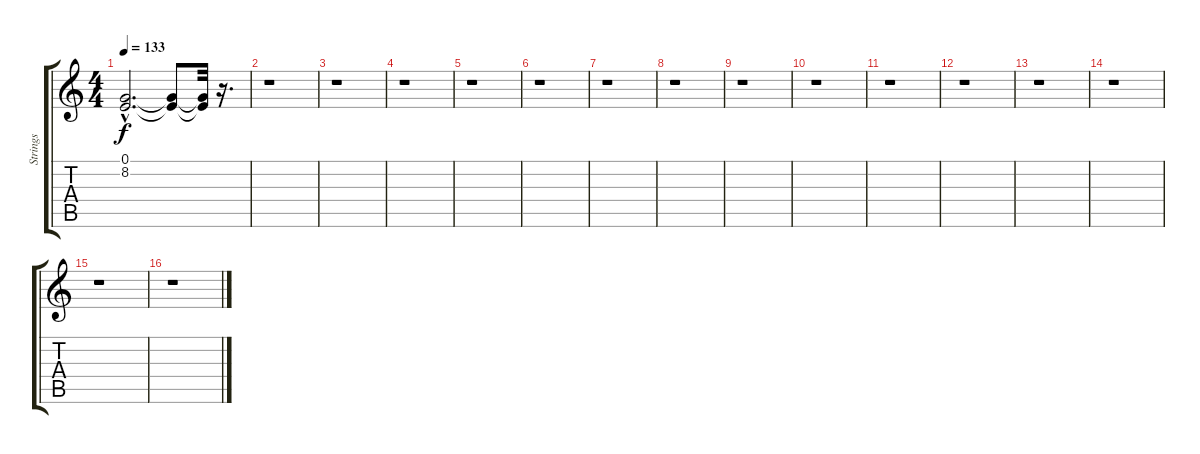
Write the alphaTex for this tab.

\track ("Strings" "Strings") {instrument stringensemble1}
\staff {score tabs}
\tuning (E4 B3 G3 D3 A2 E2) {hide}
\ts (4 4)
\tempo 133
\clef g2
\ks c
(0.1{hac t} 8.2{hac t}).2{d dy f} (0.1{t} 8.2{t}).8 (0.1{t} 8.2{t}).32 r.16{d} |
r.1 |
r.1 |
r.1 |
r.1 |
r.1 |
r.1 |
r.1 |
r.1 |
r.1 |
r.1 |
r.1 |
r.1 |
r.1 |
r.1 |
r.1
